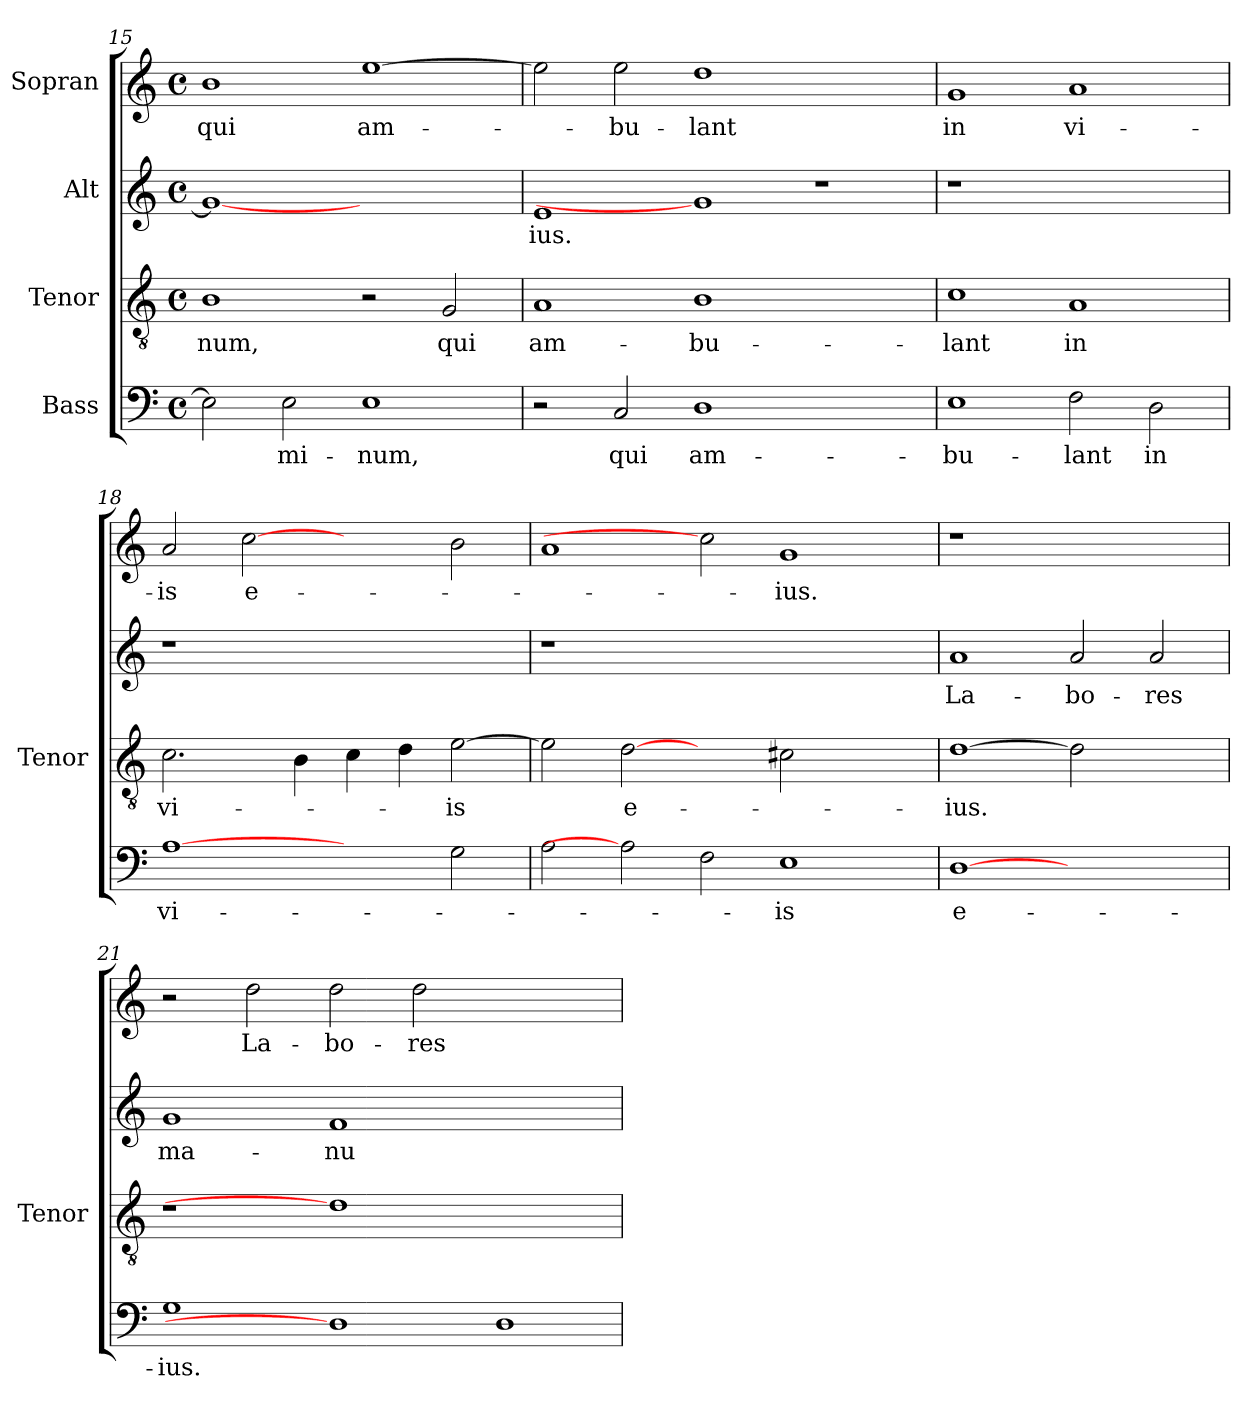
**kern	**text	**kern	**text	**kern	**text	**kern	**text
*part4	*part4	*part3	*part3	*part2	*part2	*part1	*part1
*staff4	*staff4	*staff3	*staff3	*staff2	*staff2	*staff1	*staff1
*I"Bass	*	*I"Tenor	*	*I"Alt	*	*I"Sopran	*
*	*	*I'Tenor	*	*	*	*	*
!!LO:LB:g=z
*clefF4	*	*clefGv2	*	*clefG2	*	*clefG2	*
*	*	*ITrd7c12	*	*	*	*	*
*k[]	*	*k[]	*	*k[]	*	*k[]	*
*M4/4	*	*M4/4	*	*M4/4	*	*M4/4	*
*met(c)	*	*met(c)	*	*met(c)	*	*met(c)	*
=15	=15	=15	=15	=15	=15	=15	=15
!	!	!	!LO:LY:b:color=#000000	!	!	!	!
!	!	!	!	!	!	!	!LO:LY:b:color=#000000
2Ei\]	.	1BBi	-num,	1gi_<	.	1bi	qui
!	!LO:LY:b:color=#000000	!	!	!	!	!	!
2Ei\	-mi-	.	.	.	.	.	.
!	!LO:LY:b:color=#000000	!	!	!	!	!	!
!	!	!	!	!	!	!	!LO:LY:b:color=#000000
1Ei	-num,	2r	.	1ryy	.	[>1eei	am-
!	!	!	!LO:LY:b:color=#000000	!	!	!	!
.	.	2GGi/	qui	.	.	.	.
=16	=16	=16	=16	=16	=16	=16	=16
!	!	!	!LO:LY:b:color=#000000	!	!	!	!
!	!	!	!	!	!LO:LY:b:color=#000000	!	!
2r	.	1AAi	am-	1ei	-ius.	2eei\]	.
!	!LO:LY:b:color=#000000	!	!	!	!	!	!
!	!	!	!	!	!	!	!LO:LY:b:color=#000000
2Ci/	qui	.	.	.	.	2eei\	-bu-
!	!LO:LY:b:color=#000000	!	!	!	!	!	!
!	!	!	!LO:LY:b:color=#000000	!	!	!	!
!	!	!	!	!	!	!	!LO:LY:b:color=#000000
1Di	am-	1BBi	-bu-	1gi]	.	1ddi	-lant
1ryy	.	1ryy	.	1r	.	1ryy	.
=17	=17	=17	=17	=17	=17	=17	=17
!	!LO:LY:b:color=#000000	!	!	!	!	!	!
!	!	!	!LO:LY:b:color=#000000	!LO:N:vis=1	!	!	!
!	!	!	!	!	!	!	!LO:LY:b:color=#000000
1Ei	-bu-	1Ci	-lant	1r	.	1gi	in
!	!LO:LY:b:color=#000000	!	!	!	!	!	!
!	!	!	!LO:LY:b:color=#000000	!	!	!	!
!	!	!	!	!	!	!	!LO:LY:b:color=#000000
2Fi\	-lant	1AAi	in	1ryy	.	1ai	vi-
!	!LO:LY:b:color=#000000	!	!	!	!	!	!
2Di\	in	.	.	.	.	.	.
=18	=18	=18	=18	=18	=18	=18	=18
!	!LO:LY:b:color=#000000	!	!	!	!	!	!
!	!	!	!LO:LY:b:color=#000000	!LO:N:vis=1	!	!	!
!	!	!	!	!	!	!	!LO:LY:b:color=#000000
[1Ai	vi-	2.Ci\	vi-	1r	.	2ai/	-is
!	!	!	!	!	!	!	!LO:LY:b:color=#000000
.	.	.	.	.	.	[2cci	e-
.	.	4BBi\	.	.	.	.	.
2ryy	.	4Ci\	.	1ryy	.	2ryy	.
.	.	4Di\	.	.	.	.	.
!	!	!	!LO:LY:b:color=#000000	!	!	!	!
2Gi\	.	[>2Ei\	-is	.	.	2bi\	.
=19	=19	=19	=19	=19	=19	=19	=19
!	!	!	!	!LO:N:vis=1	!	!	!
2Ai\	.	2Ei\]	.	1r	.	1ai	.
!	!	!	!LO:LY:b:color=#000000	!	!	!	!
2Ai]	.	[2Di	e-	.	.	.	.
2Fi\	.	2ryy	.	1.ryy	.	2cci]	.
!	!LO:LY:b:color=#000000	!	!	!	!	!	!
!	!	!	!	!	!	!	!LO:LY:b:color=#000000
1Ei	-is	2C#Xi\	.	.	.	1gi	-ius.
.	.	2ryy	.	.	.	.	.
=20	=20	=20	=20	=20	=20	=20	=20
!	!LO:LY:b:color=#000000	!	!	!	!	!	!
!	!	!	!LO:LY:b:color=#000000	!	!	!	!
!	!	!	!	!	!LO:LY:b:color=#000000	!LO:N:vis=1	!
[1Di	e-	[1Di	-ius.	1ai	La-	1r	.
!	!	!	!	!	!LO:LY:b:color=#000000	!	!
1ryy	.	2Di]	.	2ai/	-bo-	1ryy	.
!	!	!	!	!	!LO:LY:b:color=#000000	!	!
.	.	2ryy	.	2ai/	-res	.	.
=21	=21	=21	=21	=21	=21	=21	=21
!	!LO:LY:b:color=#000000	!LO:N:vis=1	!	!	!	!	!
!	!	!	!	!	!LO:LY:b:color=#000000	!	!
1Gi	-ius.	1r	.	1gi	ma-	2r	.
!	!	!	!	!	!	!	!LO:LY:b:color=#000000
.	.	.	.	.	.	2ddi\	La-
!	!	!	!	!	!LO:LY:b:color=#000000	!	!
!	!	!	!	!	!	!	!LO:LY:b:color=#000000
1Di]	.	1Di]	.	1fi	-nu-	2ddi\	-bo-
!	!	!	!	!	!	!	!LO:LY:b:color=#000000
.	.	.	.	.	.	2ddi\	-res
1Di	.	1ryy	.	1ryy	.	1ryy	.
=	=	=	=	=	=	=	=
*-	*-	*-	*-	*-	*-	*-	*-
